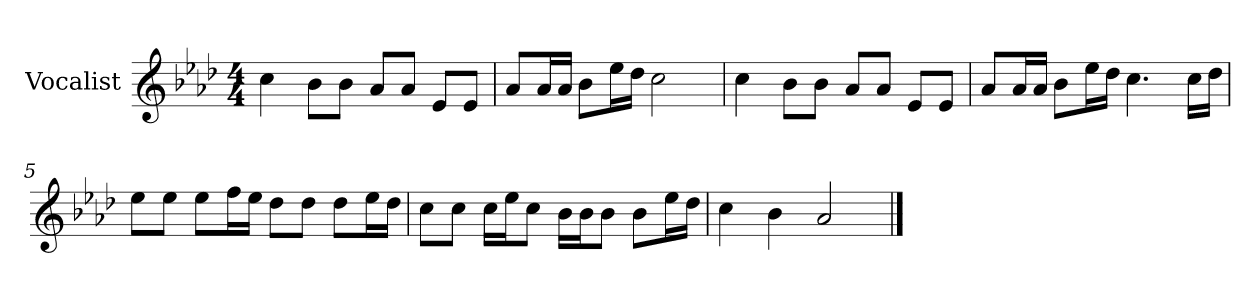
**kern
*part1
*staff1
*I"Vocalist
*k[b-e-a-d-]
*A-:
*M4/4
=1
4cc
8b-L
8b-J
8a-L
8a-J
8e-L
8e-J
=2
8a-L
16a-L
16a-JJ
8b-L
16ee-L
16dd-JJ
2cc
=3
4cc
8b-L
8b-J
8a-L
8a-J
8e-L
8e-J
=4
8a-L
16a-L
16a-JJ
8b-L
16ee-L
16dd-JJ
4.cc
16ccLL
16dd-JJ
=5
8ee-L
8ee-J
8ee-L
16ffL
16ee-JJ
8dd-L
8dd-J
8dd-L
16ee-L
16dd-JJ
=6
8ccL
8ccJ
16ccLL
16ee-J
8ccJ
16b-LL
16b-J
8b-J
8b-L
16ee-L
16dd-JJ
=7
4cc
4b-
2a-
==
*-
